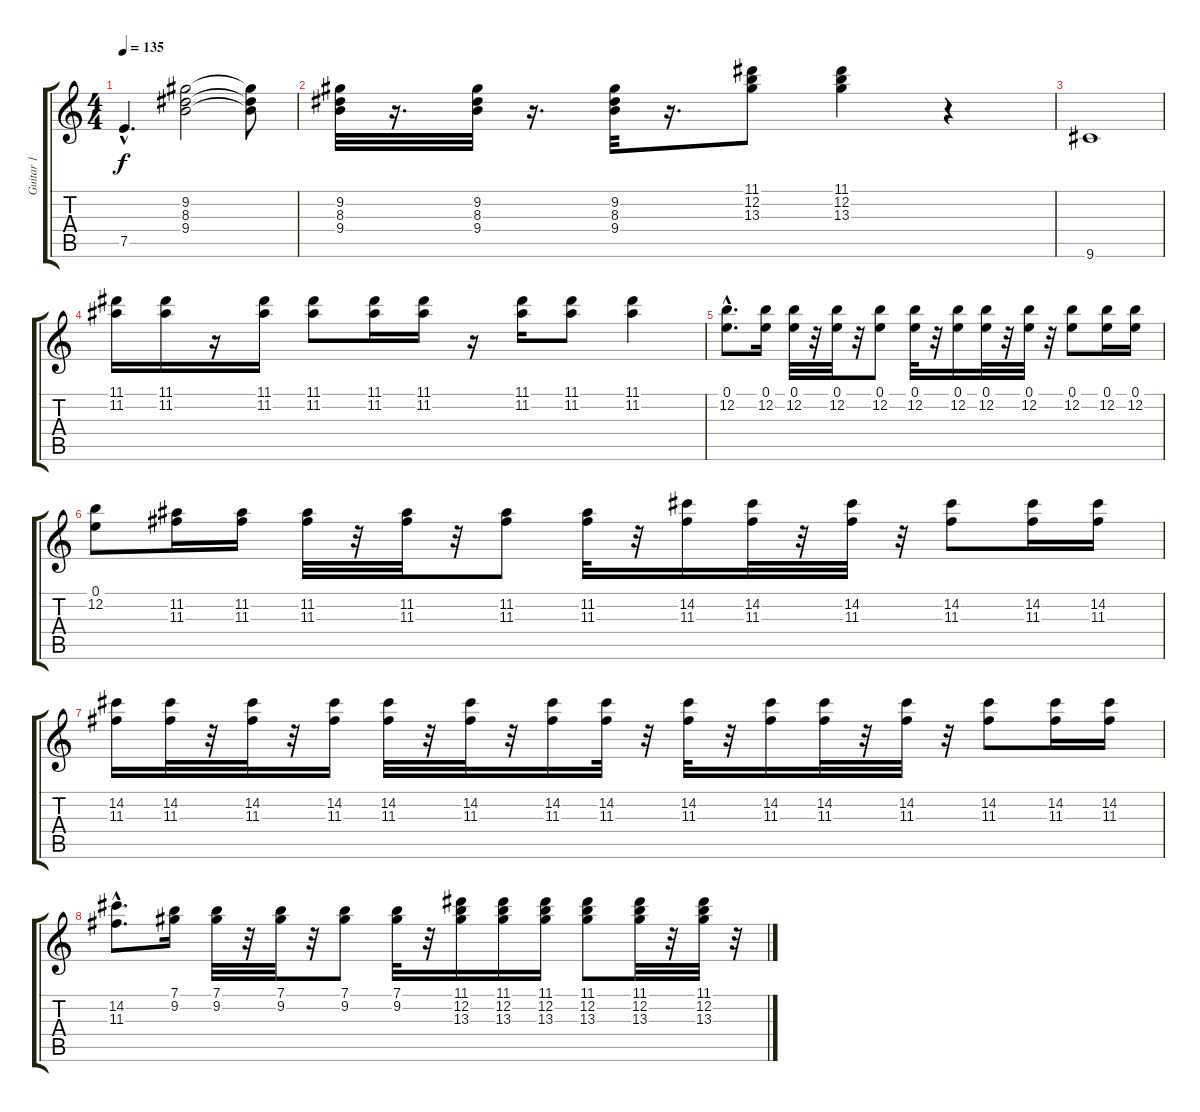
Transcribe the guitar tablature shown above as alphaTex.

\track ("Guitar 1" "Guitar 1") {instrument overdrivenguitar}
\staff {score tabs}
\tuning (E4 B3 G3 D3 A2 E2) {hide}
\ts (4 4)
\tempo 135
\clef g2
\ks c
7.5{hac}.4{d dy f} (9.2 8.3 9.4).2 (9.2{t} 8.3{t} 9.4{t}).8 |
(9.2 8.3 9.4).32 r.16{d} (9.2 8.3 9.4).32 r.16{d} (9.2 8.3 9.4).32 r.16{d} (11.1 12.2 13.3).8 (11.1 12.2 13.3).4 r.4 |
9.6.1 |
(11.1 11.2).16 (11.1 11.2).16 r.16 (11.1 11.2).16 (11.1 11.2).8 (11.1 11.2).16 (11.1 11.2).16 r.16 (11.1 11.2).16 (11.1 11.2).8 (11.1 11.2).4 |
(0.1{hac} 12.2{hac}).8{d} (0.1 12.2).16 (0.1 12.2).32 r.32 (0.1 12.2).32 r.32 (0.1 12.2).8 (0.1 12.2).32 r.32 (0.1 12.2).16 (0.1 12.2).32 r.32 (0.1 12.2).32 r.32 (0.1 12.2).8 (0.1 12.2).16 (0.1 12.2).16 |
(0.1 12.2).8 (11.2 11.3).16 (11.2 11.3).16 (11.2 11.3).32 r.32 (11.2 11.3).32 r.32 (11.2 11.3).8 (11.2 11.3).32 r.32 (14.2 11.3).16 (14.2 11.3).32 r.32 (14.2 11.3).32 r.32 (14.2 11.3).8 (14.2 11.3).16 (14.2 11.3).16 |
(14.2 11.3).16 (14.2 11.3).32 r.32 (14.2 11.3).32 r.32 (14.2 11.3).16 (14.2 11.3).32 r.32 (14.2 11.3).32 r.32 (14.2 11.3).16 (14.2 11.3).32 r.32 (14.2 11.3).32 r.32 (14.2 11.3).16 (14.2 11.3).32 r.32 (14.2 11.3).32 r.32 (14.2 11.3).8 (14.2 11.3).16 (14.2 11.3).16 |
(14.2{hac} 11.3{hac}).8{d} (7.1 9.2).16 (7.1 9.2).32 r.32 (7.1 9.2).32 r.32 (7.1 9.2).8 (7.1 9.2).32 r.32 (11.1 12.2 13.3).16 (11.1 12.2 13.3).16 (11.1 12.2 13.3).16 (11.1 12.2 13.3).8 (11.1 12.2 13.3).32 r.32 (11.1 12.2 13.3).32 r.32
